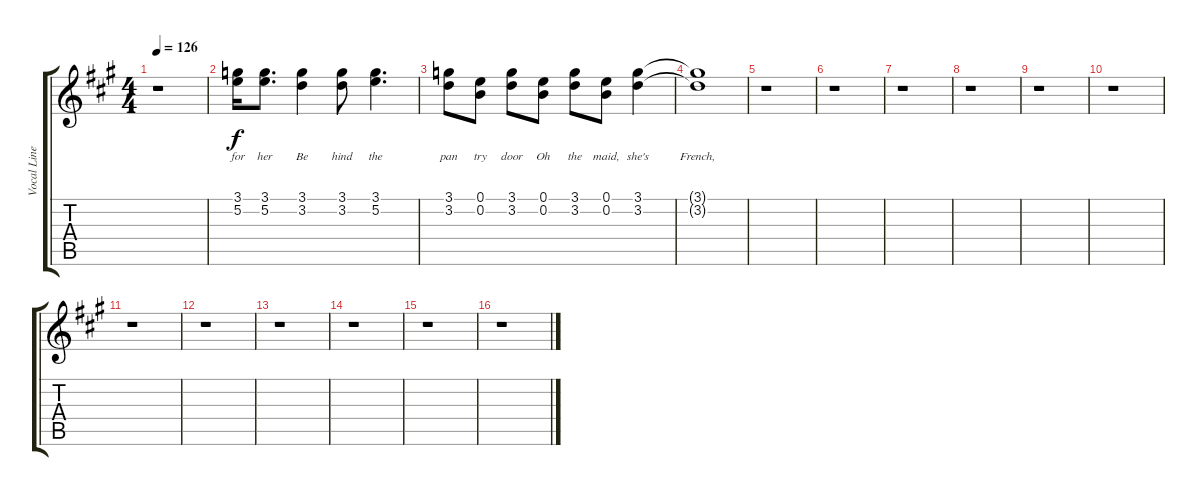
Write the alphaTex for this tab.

\track ("Vocal Line" "Vocal Line") {instrument accordion}
\staff {score tabs}
\tuning (E5 B4 G4 D4 A3 E3) {hide}
\ts (4 4)
\tempo 126
\clef g2
\ks a
r.1{dy f} |
(3.1 5.2).16{lyrics (0 "for") lyrics (1 "") lyrics (2 "") lyrics (3 "") lyrics (4 "")} (3.1 5.2).8{d lyrics (0 "her") lyrics (1 "") lyrics (2 "") lyrics (3 "") lyrics (4 "")} (3.1 3.2).4{lyrics (0 "Be") lyrics (1 "") lyrics (2 "") lyrics (3 "") lyrics (4 "")} (3.1 3.2).8{lyrics (0 "hind") lyrics (1 "") lyrics (2 "") lyrics (3 "") lyrics (4 "")} (3.1 5.2).4{d lyrics (0 "the") lyrics (1 "") lyrics (2 "") lyrics (3 "") lyrics (4 "")} |
(3.1 3.2).8{lyrics (0 "pan") lyrics (1 "") lyrics (2 "") lyrics (3 "") lyrics (4 "")} (0.1 0.2).8{lyrics (0 "try") lyrics (1 "") lyrics (2 "") lyrics (3 "") lyrics (4 "")} (3.1 3.2).8{lyrics (0 "door") lyrics (1 "") lyrics (2 "") lyrics (3 "") lyrics (4 "")} (0.1 0.2).8{lyrics (0 "Oh") lyrics (1 "") lyrics (2 "") lyrics (3 "") lyrics (4 "")} (3.1 3.2).8{lyrics (0 "the") lyrics (1 "") lyrics (2 "") lyrics (3 "") lyrics (4 "")} (0.1 0.2).8{lyrics (0 "maid,") lyrics (1 "") lyrics (2 "") lyrics (3 "") lyrics (4 "")} (3.1 3.2).4{lyrics (0 "she's") lyrics (1 "") lyrics (2 "") lyrics (3 "") lyrics (4 "")} |
(3.1{t} 3.2{t}).1{lyrics (0 "French,") lyrics (1 "") lyrics (2 "") lyrics (3 "") lyrics (4 "")} |
r.1 |
r.1 |
r.1 |
r.1 |
r.1 |
r.1 |
r.1 |
r.1 |
r.1 |
r.1 |
r.1 |
r.1
